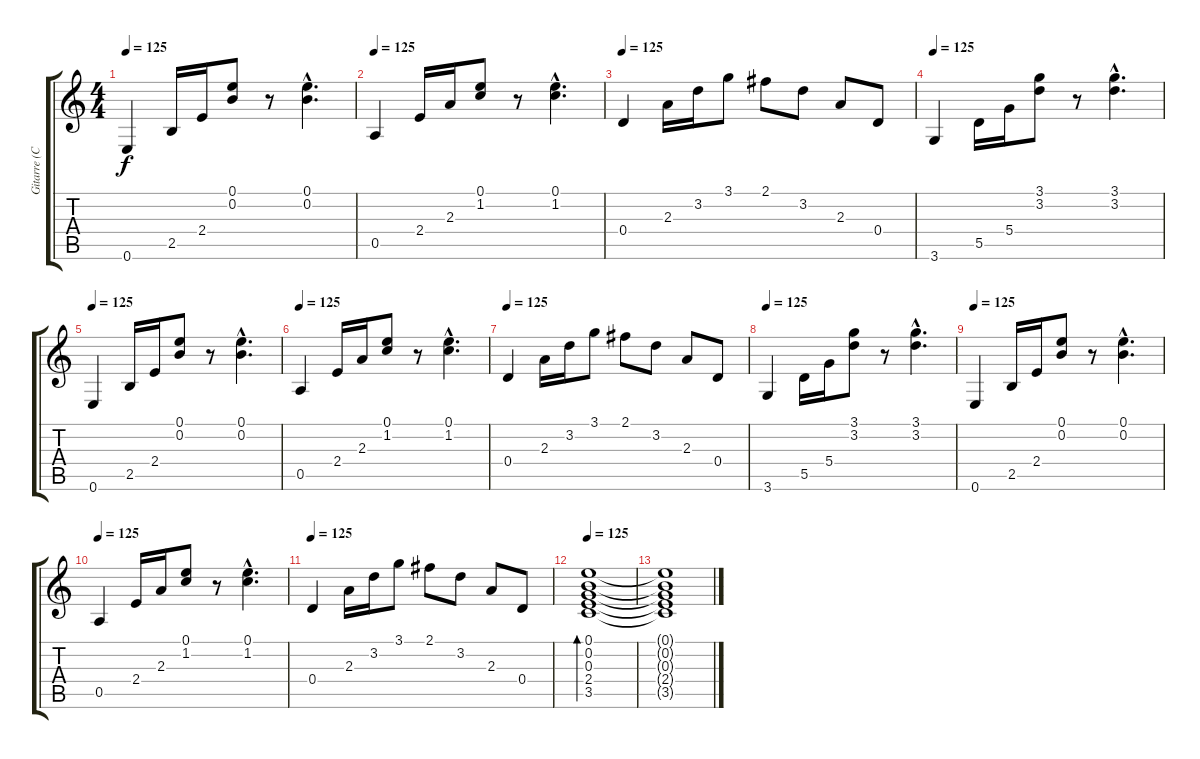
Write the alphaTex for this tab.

\track ("Gitarre (Clean)" "Gitarre (C") {instrument acousticguitarsteel}
\staff {score tabs}
\tuning (E4 B3 G3 D3 A2 E2) {hide}
\ts (4 4)
\tempo 125
\clef g2
\ks c
0.6.4{dy f} 2.5.16 2.4.16 (0.1 0.2).8 r.8 (0.1{hac} 0.2{hac}).4{d} |
\tempo 125
0.5.4 2.4.16 2.3.16 (0.1 1.2).8 r.8 (0.1{hac} 1.2{hac}).4{d} |
\tempo 125
0.4.4 2.3.16 3.2.16 3.1.8 2.1.8 3.2.8 2.3.8 0.4.8 |
\tempo 125
3.6.4 5.5.16 5.4.16 (3.1 3.2).8 r.8 (3.1{hac} 3.2{hac}).4{d} |
\tempo 125
0.6.4 2.5.16 2.4.16 (0.1 0.2).8 r.8 (0.1{hac} 0.2{hac}).4{d} |
\tempo 125
0.5.4 2.4.16 2.3.16 (0.1 1.2).8 r.8 (0.1{hac} 1.2{hac}).4{d} |
\tempo 125
0.4.4 2.3.16 3.2.16 3.1.8 2.1.8 3.2.8 2.3.8 0.4.8 |
\tempo 125
3.6.4 5.5.16 5.4.16 (3.1 3.2).8 r.8 (3.1{hac} 3.2{hac}).4{d} |
\tempo 125
0.6.4 2.5.16 2.4.16 (0.1 0.2).8 r.8 (0.1{hac} 0.2{hac}).4{d} |
\tempo 125
0.5.4 2.4.16 2.3.16 (0.1 1.2).8 r.8 (0.1{hac} 1.2{hac}).4{d} |
\tempo 125
0.4.4 2.3.16 3.2.16 3.1.8 2.1.8 3.2.8 2.3.8 0.4.8 |
\tempo 125
(0.1 0.2 0.3 2.4 3.5).1{bd 480} |
(0.1{t} 0.2{t} 0.3{t} 2.4{t} 3.5{t}).1
